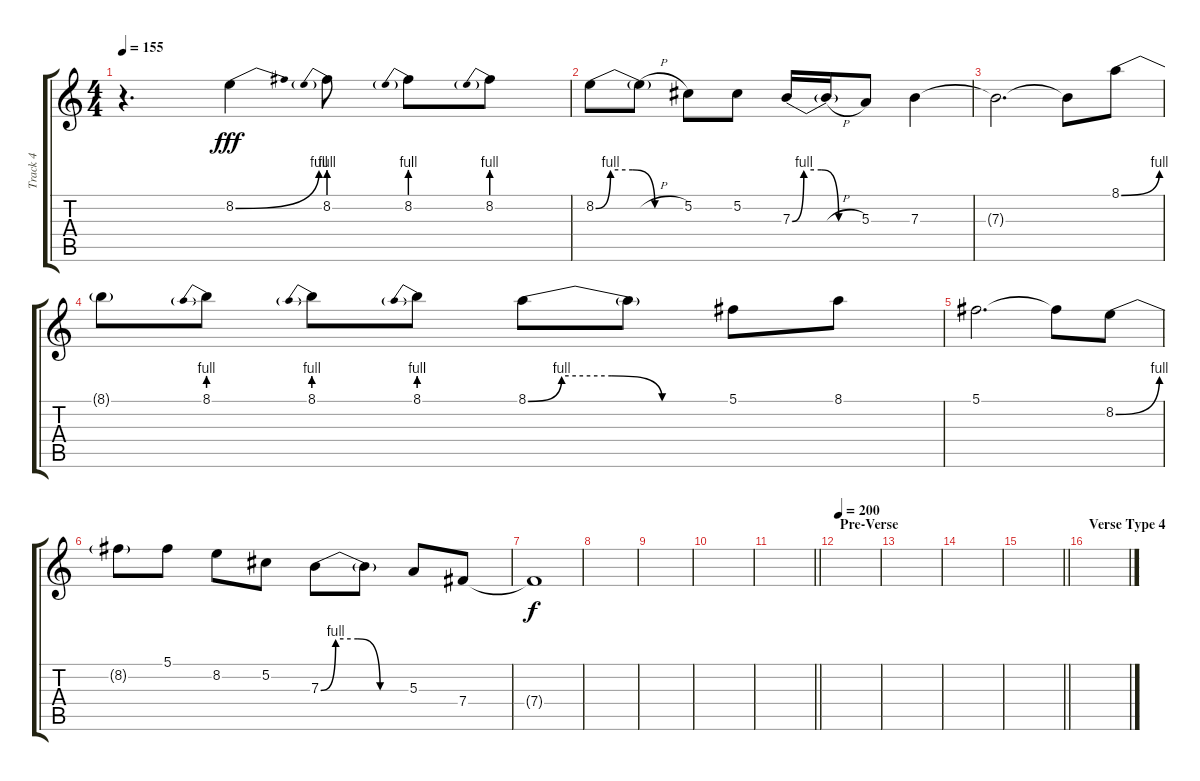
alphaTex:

\track ("Track 4" "Track 4") {instrument distortionguitar}
\staff {score tabs}
\tuning (Db4 Ab3 E3 B2 Gb2 Db2) {hide}
\ts (4 4)
\tempo 155
\clef g2
\ks c
r.4{d dy fff} 8.2{be (bend 0 0 60 4)}.4 8.2{be (prebend 0 4 60 4)}.8 8.2{be (prebend 0 4 60 4)}.8 8.2{be (prebend 0 4 60 4)}.8 |
8.2{be (custom 0 0 10 4 25 4 40 0 60 0)}.8 8.2{h t}.8 5.2.8 5.2.8 7.3{be (custom 0 0 10 4 25 4 40 0 60 0)}.16 7.3{h t}.16 5.3.8 7.3.4 |
7.3{t}.2{d} 7.3{t}.8 8.1{be (bend 0 0 60 4)}.8 |
8.1{t}.8 8.1{be (prebend 0 4 60 4)}.8 8.1{be (prebend 0 4 60 4)}.8 8.1{be (prebend 0 4 60 4)}.8 8.1{be (custom 0 0 10 4 25 4 40 0 60 0)}.8 8.1{t}.8 5.1.8 8.1.8 |
5.1.2{d} 5.1{t}.8 8.2{be (bend 0 0 60 4)}.8 |
8.2{t}.8 5.1.8 8.2.8 5.2.8 7.3{be (custom 0 0 10 4 25 4 40 0 60 0)}.8 7.3{t}.8 5.3.8 7.4.8 |
7.4{t}.1{dy f} |
|
|
|
\barLineRight lightlight
|
\section ("" "Pre-Verse")
\tempo 200
|
|
|
\barLineRight lightlight
|
\section ("" "Verse Type 4")
